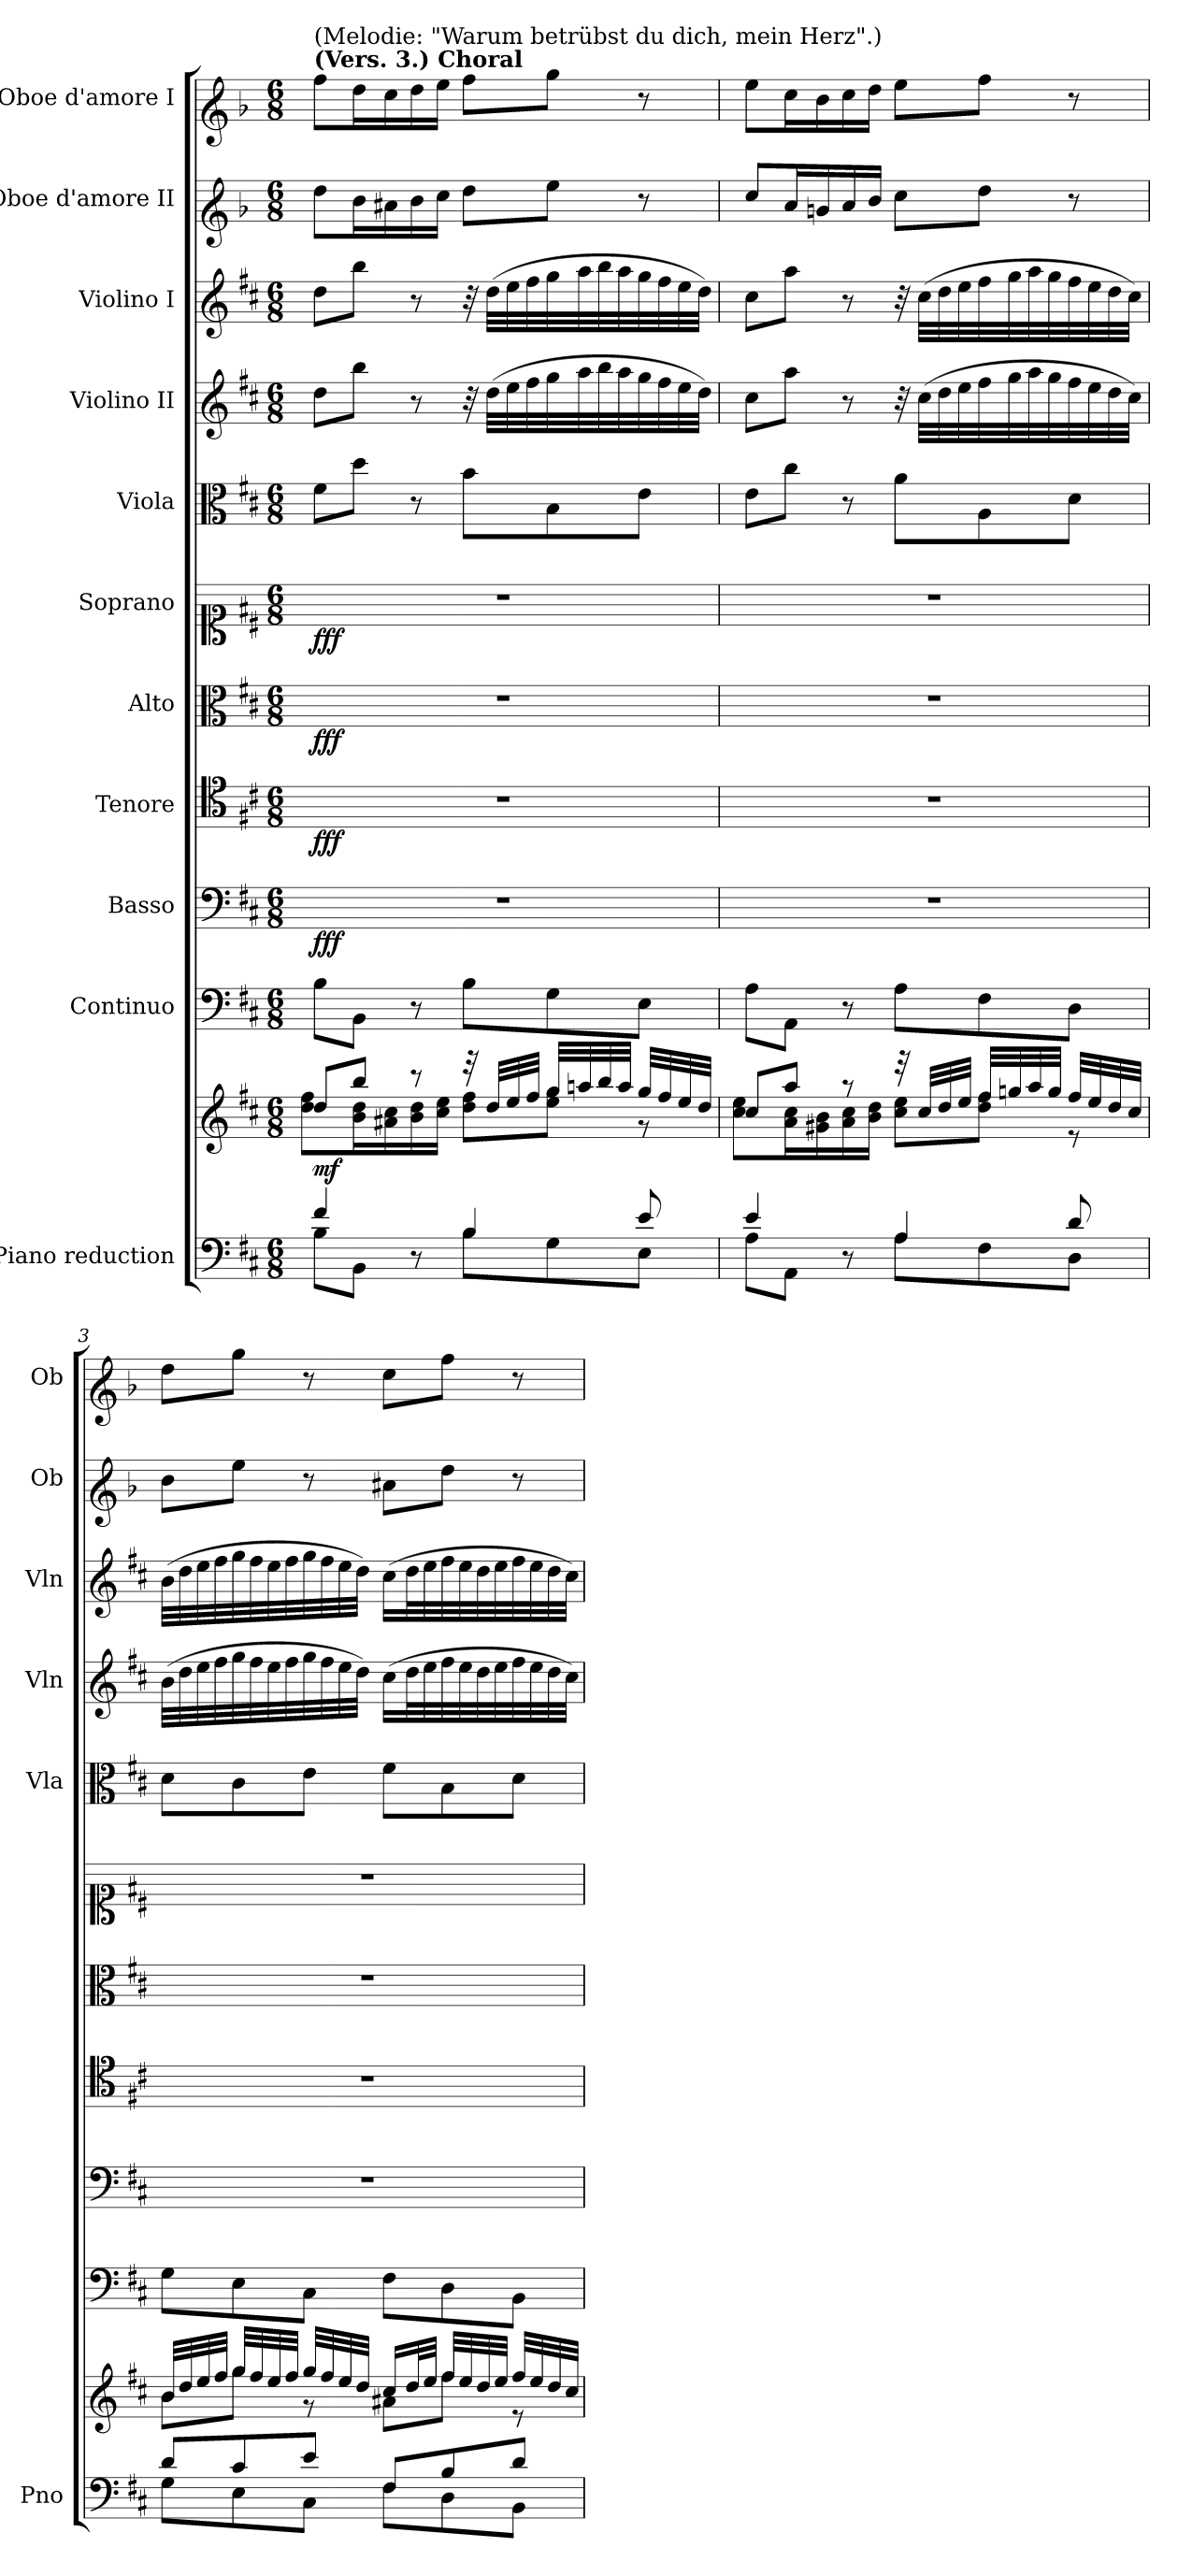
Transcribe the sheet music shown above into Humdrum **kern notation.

**kern	**kern	**dynam	**kern	**kern	**dynam	**kern	**dynam	**kern	**dynam	**kern	**dynam	**kern	**kern	**kern	**kern	**kern
*part11	*part11	*part11	*part10	*part9	*part9	*part8	*part8	*part7	*part7	*part6	*part6	*part5	*part4	*part3	*part2	*part1
*staff12	*staff11	*staff11/12	*staff10	*staff9	*staff9	*staff8	*staff8	*staff7	*staff7	*staff6	*staff6	*staff5	*staff4	*staff3	*staff2	*staff1
*I"Piano reduction	*	*	*I"Continuo	*I"Basso	*	*I"Tenore	*	*I"Alto	*	*I"Soprano	*	*I"Viola	*I"Violino II	*I"Violino I	*I"Oboe d'amore II	*I"Oboe d'amore I
*I'Pno	*	*	*	*	*	*	*	*	*	*	*	*I'Vla	*I'Vln	*I'Vln	*I'Ob	*I'Ob
*clefF4	*clefG2	*	*clefF4	*clefF4	*	*clefC4	*	*clefC3	*	*clefC1	*	*clefC3	*clefG2	*clefG2	*clefG1	*clefG1
*	*	*	*	*	*	*	*	*	*	*	*	*	*	*	*ITrd2c3	*ITrd2c3
*k[f#c#]	*k[f#c#]	*	*k[f#c#]	*k[f#c#]	*	*k[f#c#]	*	*k[f#c#]	*	*k[f#c#]	*	*k[f#c#]	*k[f#c#]	*k[f#c#]	*k[f#c#]	*k[f#c#]
*M6/8	*M6/8	*	*M6/8	*M6/8	*	*M6/8	*	*M6/8	*	*M6/8	*	*M6/8	*M6/8	*M6/8	*M6/8	*M6/8
=1	=1	=1	=1	=1	=1	=1	=1	=1	=1	=1	=1	=1	=1	=1	=1	=1
*^	*^	*	*	*	*	*	*	*	*	*	*	*	*	*	*	*
!	!	!	!	!	!	!	!	!	!	!	!	!	!	!	!	!	!	!LO:TX:a:B:t=(Vers. 3.) Choral
!	!	!	!	!	!	!	!	!	!	!	!	!	!	!	!	!	!	!LO:TX:a:t=(Melodie&colon; "Warum betrübst du dich, mein Herz".)
!	!	!	!	!LO:DY:b	!	!	!LO:DY:b	!	!LO:DY:b	!	!LO:DY:b	!	!LO:DY:b	!	!	!	!	!
4f#/	8B\L	8dd/L	8dd\ 8ff#\L	mf	8B\L	2.r	fff	2.r	fff	2.r	fff	2.r	fff	8f#\L	8dd\L	8dd\L	8dd\L	8ff#\L
.	8BB\J	8bb/J	16b\ 16dd\L	.	8BB\J	.	.	.	.	.	.	.	.	8dd\J	8bb\J	8bb\J	16b\L	16dd\L
.	.	.	16a#X\ 16cc#\	.	.	.	.	.	.	.	.	.	.	.	.	.	16a#X\	16cc#\
8r	8ryy	8r	16b\ 16dd\	.	8r	.	.	.	.	.	.	.	.	8r	8r	8r	16b\	16dd\
.	.	.	16cc#\ 16ee\JJ	.	.	.	.	.	.	.	.	.	.	.	.	.	16cc#\JJ	16ee\JJ
4B/	8B\L	32r	8dd\ 8ff#\L	.	8B\L	.	.	.	.	.	.	.	.	8b\L	32r	32r	8dd\L	8ff#\L
.	.	32dd/LLL	.	.	.	.	.	.	.	.	.	.	.	.	(>32dd\LLL	(>32dd\LLL	.	.
.	.	32ee/	.	.	.	.	.	.	.	.	.	.	.	.	32ee\	32ee\	.	.
.	.	32ff#/JJJ	.	.	.	.	.	.	.	.	.	.	.	.	32ff#\	32ff#\	.	.
.	8G\	32gg/LLL	8ee\ 8gg\J	.	8G\	.	.	.	.	.	.	.	.	8B\	32gg\	32gg\	8ee\J	8gg\J
.	.	32aan/	.	.	.	.	.	.	.	.	.	.	.	.	32aa\	32aa\	.	.
.	.	32bb/	.	.	.	.	.	.	.	.	.	.	.	.	32bb\	32bb\	.	.
.	.	32aa/JJJ	.	.	.	.	.	.	.	.	.	.	.	.	32aa\	32aa\	.	.
8e/	8E\J	32gg/LLL	8r	.	8E\J	.	.	.	.	.	.	.	.	8e\J	32gg\	32gg\	8r	8r
.	.	32ff#/	.	.	.	.	.	.	.	.	.	.	.	.	32ff#\	32ff#\	.	.
.	.	32ee/	.	.	.	.	.	.	.	.	.	.	.	.	32ee\	32ee\	.	.
.	.	32dd/JJJ	.	.	.	.	.	.	.	.	.	.	.	.	32dd\JJJ)	32dd\JJJ)	.	.
=2	=2	=2	=2	=2	=2	=2	=2	=2	=2	=2	=2	=2	=2	=2	=2	=2	=2	=2
4e/	8A\L	8cc#/L	8cc#\ 8ee\L	.	8A\L	2.r	.	2.r	.	2.r	.	2.r	.	8e\L	8cc#\L	8cc#\L	8cc#/L	8ee\L
.	8AA\J	8aa/J	16a\ 16cc#\L	.	8AA\J	.	.	.	.	.	.	.	.	8cc#\J	8aa\J	8aa\J	16a/L	16cc#\L
.	.	.	16g#X\ 16b\	.	.	.	.	.	.	.	.	.	.	.	.	.	16g#X/	16b\
8r	8ryy	8r	16a\ 16cc#\	.	8r	.	.	.	.	.	.	.	.	8r	8r	8r	16a/	16cc#\
.	.	.	16b\ 16dd\JJ	.	.	.	.	.	.	.	.	.	.	.	.	.	16b/JJ	16dd\JJ
4A/	8A\L	32r	8cc#\ 8ee\L	.	8A\L	.	.	.	.	.	.	.	.	8a\L	32r	32r	8cc#\L	8ee\L
.	.	32cc#/LLL	.	.	.	.	.	.	.	.	.	.	.	.	(>32cc#\LLL	(>32cc#\LLL	.	.
.	.	32dd/	.	.	.	.	.	.	.	.	.	.	.	.	32dd\	32dd\	.	.
.	.	32ee/JJJ	.	.	.	.	.	.	.	.	.	.	.	.	32ee\	32ee\	.	.
.	8F#\	32ff#/LLL	8dd\ 8ff#\J	.	8F#\	.	.	.	.	.	.	.	.	8A\	32ff#\	32ff#\	8dd\J	8ff#\J
.	.	32ggn/	.	.	.	.	.	.	.	.	.	.	.	.	32gg\	32gg\	.	.
.	.	32aa/	.	.	.	.	.	.	.	.	.	.	.	.	32aa\	32aa\	.	.
.	.	32gg/JJJ	.	.	.	.	.	.	.	.	.	.	.	.	32gg\	32gg\	.	.
8d/	8D\J	32ff#/LLL	8r	.	8D\J	.	.	.	.	.	.	.	.	8d\J	32ff#\	32ff#\	8r	8r
.	.	32ee/	.	.	.	.	.	.	.	.	.	.	.	.	32ee\	32ee\	.	.
.	.	32dd/	.	.	.	.	.	.	.	.	.	.	.	.	32dd\	32dd\	.	.
.	.	32cc#/JJJ	.	.	.	.	.	.	.	.	.	.	.	.	32cc#\JJJ)	32cc#\JJJ)	.	.
!!LO:PB:g=z
=3	=3	=3	=3	=3	=3	=3	=3	=3	=3	=3	=3	=3	=3	=3	=3	=3	=3	=3
8d/L	8G\L	32b/LLL	8b\L	.	8G\L	2.r	.	2.r	.	2.r	.	2.r	.	8d\L	(>32b\LLL	(>32b\LLL	8b\L	8dd\L
.	.	32dd/	.	.	.	.	.	.	.	.	.	.	.	.	32dd\	32dd\	.	.
.	.	32ee/	.	.	.	.	.	.	.	.	.	.	.	.	32ee\	32ee\	.	.
.	.	32ff#/JJJ	.	.	.	.	.	.	.	.	.	.	.	.	32ff#\	32ff#\	.	.
8c#/	8E\	32gg/LLL	8gg\J	.	8E\	.	.	.	.	.	.	.	.	8c#\	32gg\	32gg\	8ee\J	8gg\J
.	.	32ff#/	.	.	.	.	.	.	.	.	.	.	.	.	32ff#\	32ff#\	.	.
.	.	32ee/	.	.	.	.	.	.	.	.	.	.	.	.	32ee\	32ee\	.	.
.	.	32ff#/JJJ	.	.	.	.	.	.	.	.	.	.	.	.	32ff#\	32ff#\	.	.
8e/J	8C#\J	32gg/LLL	8r	.	8C#\J	.	.	.	.	.	.	.	.	8e\J	32gg\	32gg\	8r	8r
.	.	32ff#/	.	.	.	.	.	.	.	.	.	.	.	.	32ff#\	32ff#\	.	.
.	.	32ee/	.	.	.	.	.	.	.	.	.	.	.	.	32ee\	32ee\	.	.
.	.	32dd/JJJ	.	.	.	.	.	.	.	.	.	.	.	.	32dd\JJJ)	32dd\JJJ)	.	.
8F#/L	8F#\L	16cc#/LL	8a#X\L	.	8F#\L	.	.	.	.	.	.	.	.	8f#\L	(>16cc#\LL	(>16cc#\LL	8a#X\L	8cc#\L
.	.	32dd/L	.	.	.	.	.	.	.	.	.	.	.	.	32dd\L	32dd\L	.	.
.	.	32ee/JJJ	.	.	.	.	.	.	.	.	.	.	.	.	32ee\	32ee\	.	.
8B/	8D\	32ff#/LLL	8ff#\J	.	8D\	.	.	.	.	.	.	.	.	8B\	32ff#\	32ff#\	8dd\J	8ff#\J
.	.	32ee/	.	.	.	.	.	.	.	.	.	.	.	.	32ee\	32ee\	.	.
.	.	32dd/	.	.	.	.	.	.	.	.	.	.	.	.	32dd\	32dd\	.	.
.	.	32ee/JJJ	.	.	.	.	.	.	.	.	.	.	.	.	32ee\	32ee\	.	.
8d/J	8BB\J	32ff#/LLL	8r	.	8BB\J	.	.	.	.	.	.	.	.	8d\J	32ff#\	32ff#\	8r	8r
.	.	32ee/	.	.	.	.	.	.	.	.	.	.	.	.	32ee\	32ee\	.	.
.	.	32dd/	.	.	.	.	.	.	.	.	.	.	.	.	32dd\	32dd\	.	.
.	.	32cc#/JJJ	.	.	.	.	.	.	.	.	.	.	.	.	32cc#\JJJ)	32cc#\JJJ)	.	.
*v	*v	*	*	*	*	*	*	*	*	*	*	*	*	*	*	*	*	*
*	*v	*v	*	*	*	*	*	*	*	*	*	*	*	*	*	*	*
=	=	=	=	=	=	=	=	=	=	=	=	=	=	=	=	=
*-	*-	*-	*-	*-	*-	*-	*-	*-	*-	*-	*-	*-	*-	*-	*-	*-
